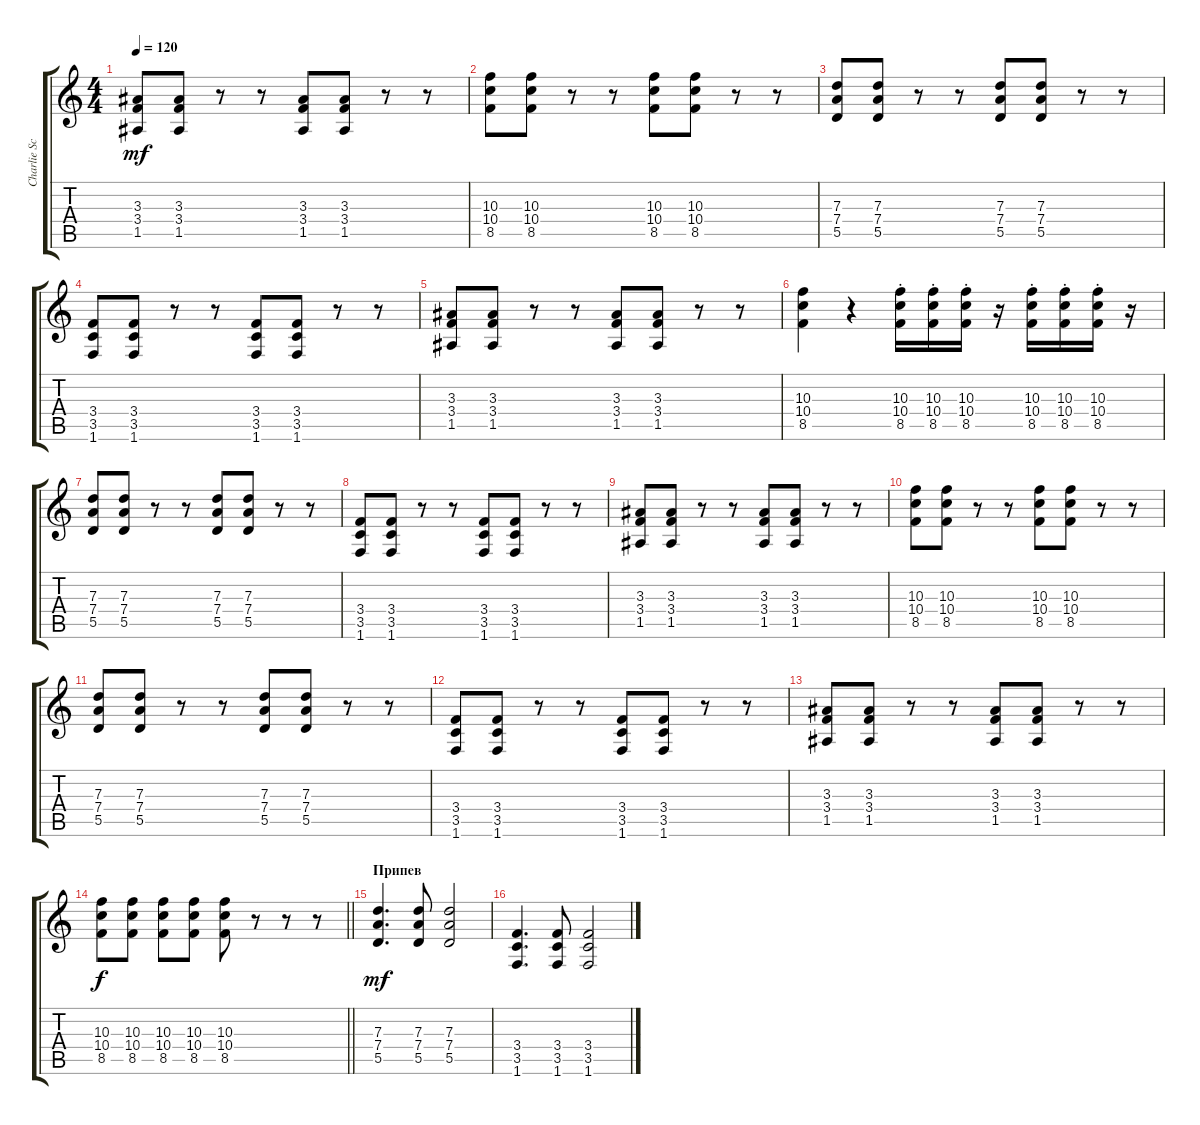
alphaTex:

\track ("Charlie Scene" "Charlie Sc") {instrument distortionguitar}
\staff {score tabs}
\tuning (E4 B3 G3 D3 A2 E2) {hide}
\ts (4 4)
\tempo 120
\clef g2
\ks c
(3.3 3.4 1.5).8{dy mf} (3.3 3.4 1.5).8 r.8 r.8 (3.3 3.4 1.5).8 (3.3 3.4 1.5).8 r.8 r.8 |
(10.3 10.4 8.5).8 (10.3 10.4 8.5).8 r.8 r.8 (10.3 10.4 8.5).8 (10.3 10.4 8.5).8 r.8 r.8 |
(7.3 7.4 5.5).8 (7.3 7.4 5.5).8 r.8 r.8 (7.3 7.4 5.5).8 (7.3 7.4 5.5).8 r.8 r.8 |
(3.4 3.5 1.6).8 (3.4 3.5 1.6).8 r.8 r.8 (3.4 3.5 1.6).8 (3.4 3.5 1.6).8 r.8 r.8 |
(3.3 3.4 1.5).8 (3.3 3.4 1.5).8 r.8 r.8 (3.3 3.4 1.5).8 (3.3 3.4 1.5).8 r.8 r.8 |
(10.3 10.4 8.5).4 r.4 (10.3{st} 10.4{st} 8.5{st}).16 (10.3{st} 10.4{st} 8.5{st}).16 (10.3{st} 10.4{st} 8.5{st}).16 r.16 (10.3{st} 10.4{st} 8.5{st}).16 (10.3{st} 10.4{st} 8.5{st}).16 (10.3{st} 10.4{st} 8.5{st}).16 r.16 |
(7.3 7.4 5.5).8 (7.3 7.4 5.5).8 r.8 r.8 (7.3 7.4 5.5).8 (7.3 7.4 5.5).8 r.8 r.8 |
(3.4 3.5 1.6).8 (3.4 3.5 1.6).8 r.8 r.8 (3.4 3.5 1.6).8 (3.4 3.5 1.6).8 r.8 r.8 |
(3.3 3.4 1.5).8 (3.3 3.4 1.5).8 r.8 r.8 (3.3 3.4 1.5).8 (3.3 3.4 1.5).8 r.8 r.8 |
(10.3 10.4 8.5).8 (10.3 10.4 8.5).8 r.8 r.8 (10.3 10.4 8.5).8 (10.3 10.4 8.5).8 r.8 r.8 |
(7.3 7.4 5.5).8 (7.3 7.4 5.5).8 r.8 r.8 (7.3 7.4 5.5).8 (7.3 7.4 5.5).8 r.8 r.8 |
(3.4 3.5 1.6).8 (3.4 3.5 1.6).8 r.8 r.8 (3.4 3.5 1.6).8 (3.4 3.5 1.6).8 r.8 r.8 |
(3.3 3.4 1.5).8 (3.3 3.4 1.5).8 r.8 r.8 (3.3 3.4 1.5).8 (3.3 3.4 1.5).8 r.8 r.8 |
\barLineRight lightlight
(10.3 10.4 8.5).8{dy f} (10.3 10.4 8.5).8 (10.3 10.4 8.5).8 (10.3 10.4 8.5).8 (10.3 10.4 8.5).8 r.8 r.8 r.8 |
\section ("" "Припев")
(7.3 7.4 5.5).4{d dy mf} (7.3 7.4 5.5).8 (7.3 7.4 5.5).2 |
(3.4 3.5 1.6).4{d} (3.4 3.5 1.6).8 (3.4 3.5 1.6).2
